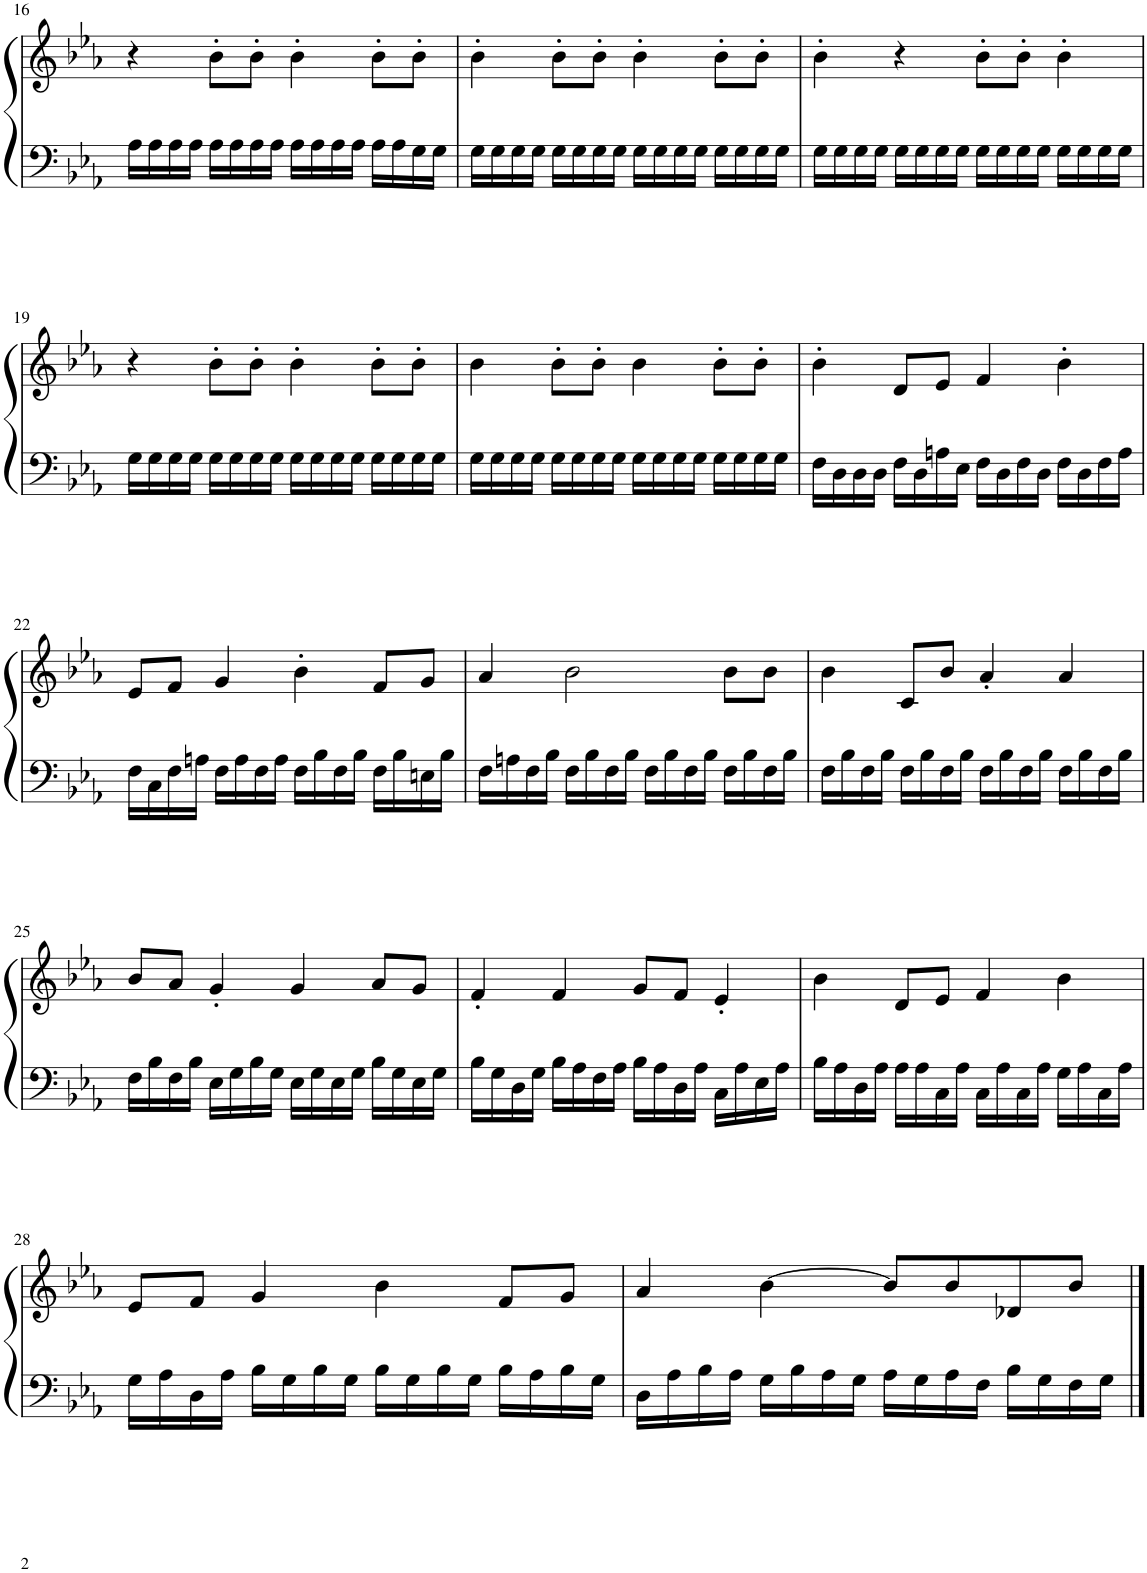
**kern	**kern
*part1	*part1
*staff2	*staff1
*I"Piano	*
*I'Pno.	*
!!LO:PB:g=z
*clefF4	*clefG2
*k[b-e-a-]	*k[b-e-a-]
*M4/4	*M4/4
=16	=16
16A-\LL	4r
16A-\	.
16A-\	.
16A-\JJ	.
16A-\LL	8b-'\L
16A-\	.
16A-\	8b-'\J
16A-\JJ	.
16A-\LL	4b-'\
16A-\	.
16A-\	.
16A-\JJ	.
16A-\LL	8b-'\L
16A-\	.
16G\	8b-'\J
16G\JJ	.
=17	=17
16G\LL	4b-'\
16G\	.
16G\	.
16G\JJ	.
16G\LL	8b-'\L
16G\	.
16G\	8b-'\J
16G\JJ	.
16G\LL	4b-'\
16G\	.
16G\	.
16G\JJ	.
16G\LL	8b-'\L
16G\	.
16G\	8b-'\J
16G\JJ	.
=18	=18
16G\LL	4b-'\
16G\	.
16G\	.
16G\JJ	.
16G\LL	4r
16G\	.
16G\	.
16G\JJ	.
16G\LL	8b-'\L
16G\	.
16G\	8b-'\J
16G\JJ	.
16G\LL	4b-'\
16G\	.
16G\	.
16G\JJ	.
!!LO:LB:g=z
=19	=19
16G\LL	4r
16G\	.
16G\	.
16G\JJ	.
16G\LL	8b-'\L
16G\	.
16G\	8b-'\J
16G\JJ	.
16G\LL	4b-'\
16G\	.
16G\	.
16G\JJ	.
16G\LL	8b-'\L
16G\	.
16G\	8b-'\J
16G\JJ	.
=20	=20
16G\LL	4b-\
16G\	.
16G\	.
16G\JJ	.
16G\LL	8b-'\L
16G\	.
16G\	8b-'\J
16G\JJ	.
16G\LL	4b-\
16G\	.
16G\	.
16G\JJ	.
16G\LL	8b-'\L
16G\	.
16G\	8b-'\J
16G\JJ	.
=21	=21
16F\LL	4b-'\
16D\	.
16D\	.
16D\JJ	.
16F\LL	8d/L
16D\	.
16An\	8e-/J
16E-\JJ	.
16F\LL	4f/
16D\	.
16F\	.
16D\JJ	.
16F\LL	4b-'\
16D\	.
16F\	.
16A\JJ	.
!!LO:LB:g=z
=22	=22
16F\LL	8e-/L
16C\	.
16F\	8f/J
16An\JJ	.
16F\LL	4g/
16A\	.
16F\	.
16A\JJ	.
16F\LL	4b-'\
16B-\	.
16F\	.
16B-\JJ	.
16F\LL	8f/L
16B-\	.
16En\	8g/J
16B-\JJ	.
=23	=23
16F\LL	4a-/
16An\	.
16F\	.
16B-\JJ	.
16F\LL	2b-\
16B-\	.
16F\	.
16B-\JJ	.
16F\LL	.
16B-\	.
16F\	.
16B-\JJ	.
16F\LL	8b-\L
16B-\	.
16F\	8b-\J
16B-\JJ	.
=24	=24
16F\LL	4b-\
16B-\	.
16F\	.
16B-\JJ	.
16F\LL	8c/L
16B-\	.
16F\	8b-/J
16B-\JJ	.
16F\LL	4a-'/
16B-\	.
16F\	.
16B-\JJ	.
16F\LL	4a-/
16B-\	.
16F\	.
16B-\JJ	.
!!LO:LB:g=z
=25	=25
16F\LL	8b-/L
16B-\	.
16F\	8a-/J
16B-\JJ	.
16E-\LL	4g'/
16G\	.
16B-\	.
16G\JJ	.
16E-\LL	4g/
16G\	.
16E-\	.
16G\JJ	.
16B-\LL	8a-/L
16G\	.
16E-\	8g/J
16G\JJ	.
=26	=26
16B-\LL	4f'/
16G\	.
16D\	.
16G\JJ	.
16B-\LL	4f/
16A-\	.
16F\	.
16A-\JJ	.
16B-\LL	8g/L
16A-\	.
16D\	8f/J
16A-\JJ	.
16C\LL	4e-'/
16A-\	.
16E-\	.
16A-\JJ	.
=27	=27
16B-\LL	4b-\
16A-\	.
16D\	.
16A-\JJ	.
16A-\LL	8d/L
16A-\	.
16C\	8e-/J
16A-\JJ	.
16C\LL	4f/
16A-\	.
16C\	.
16A-\JJ	.
16G\LL	4b-\
16A-\	.
16C\	.
16A-\JJ	.
!!LO:LB:g=z
=28	=28
16G\LL	8e-/L
16A-\	.
16D\	8f/J
16A-\JJ	.
16B-\LL	4g/
16G\	.
16B-\	.
16G\JJ	.
16B-\LL	4b-\
16G\	.
16B-\	.
16G\JJ	.
16B-\LL	8f/L
16A-\	.
16B-\	8g/J
16G\JJ	.
=29	=29
16D\LL	4a-/
16A-\	.
16B-\	.
16A-\JJ	.
16G\LL	[4b-\
16B-\	.
16A-\	.
16G\JJ	.
16A-\LL	8b-/L]
16G\	.
16A-\	8b-/
16F\JJ	.
16B-\LL	8d-X/
16G\	.
16F\	8b-/J
16G\JJ	.
==	==
*-	*-
